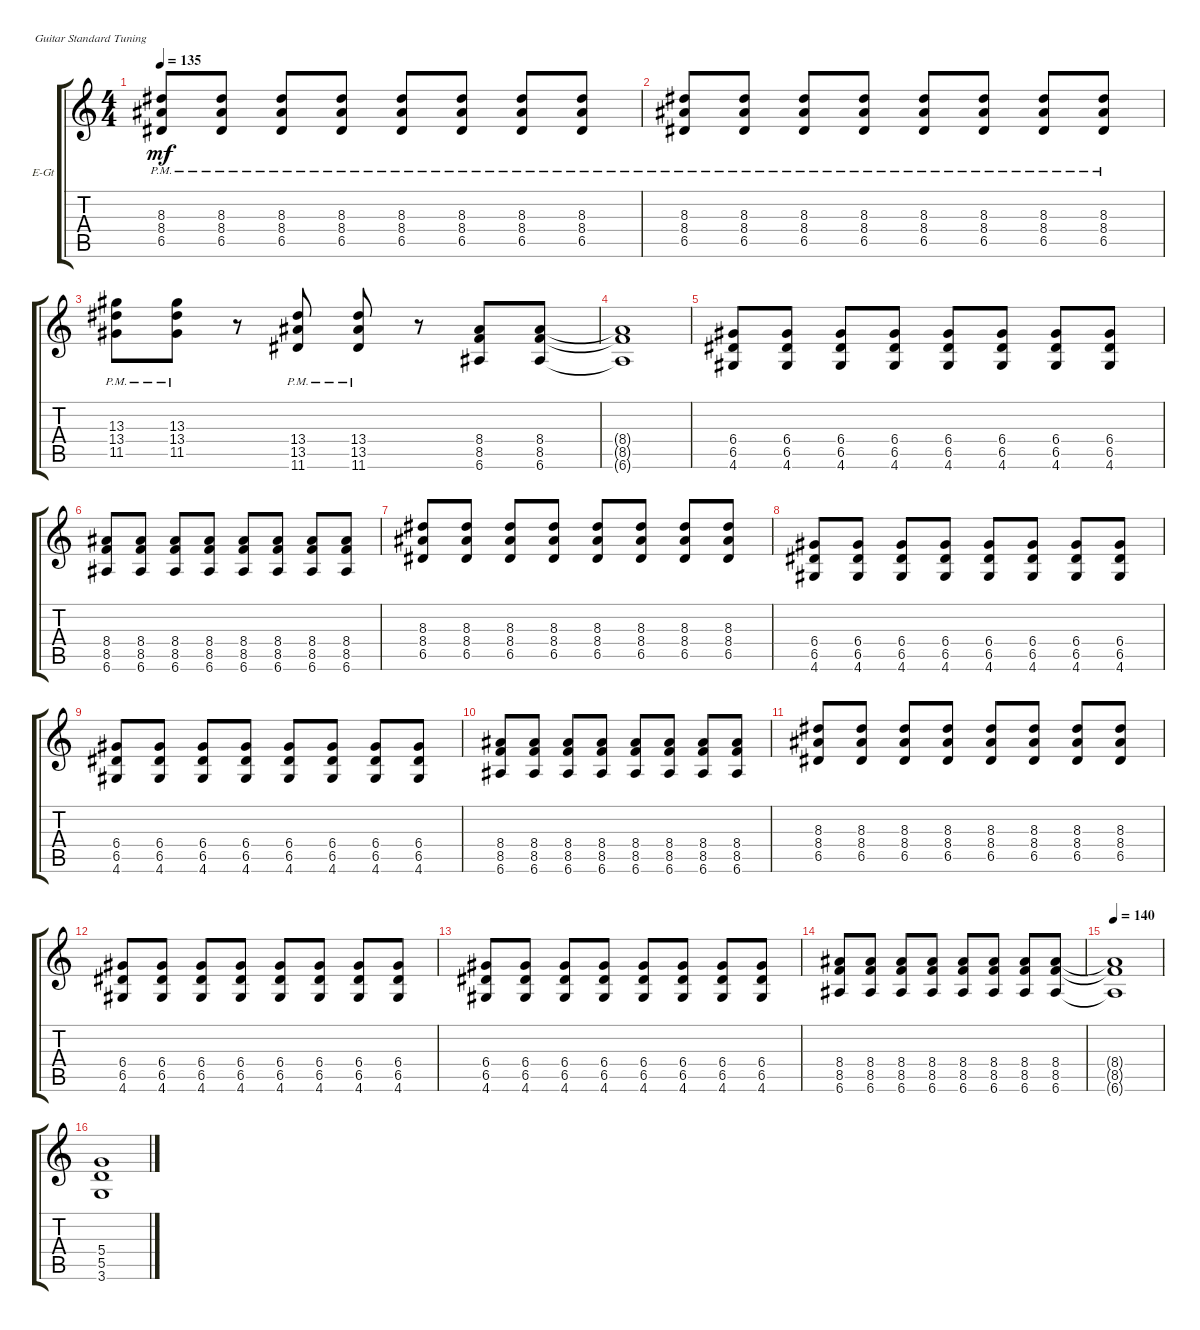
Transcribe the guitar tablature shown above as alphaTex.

\defaultSystemsLayout 4
\bracketExtendMode groupsimilarinstruments
\firstSystemTrackNameOrientation horizontal
\otherSystemsTrackNameOrientation horizontal
\track ("Electric Guitar" "E-Gt") {instrument distortionguitar}
\staff {score tabs}
\tuning (E4 B3 G3 D3 A2 E2)
\ts (4 4)
\tempo 135
\clef g2
\ks c
(8.3{pm} 8.4{pm} 6.5{pm}).8{dy mf} (8.3{pm} 8.4{pm} 6.5{pm}).8 (8.3{pm} 8.4{pm} 6.5{pm}).8 (8.3{pm} 8.4{pm} 6.5{pm}).8 (8.3{pm} 8.4{pm} 6.5{pm}).8 (8.3{pm} 8.4{pm} 6.5{pm}).8 (8.3{pm} 8.4{pm} 6.5{pm}).8 (8.3{pm} 8.4{pm} 6.5{pm}).8 |
(8.3{pm} 8.4{pm} 6.5{pm}).8 (8.3{pm} 8.4{pm} 6.5{pm}).8 (8.3{pm} 8.4{pm} 6.5{pm}).8 (8.3{pm} 8.4{pm} 6.5{pm}).8 (8.3{pm} 8.4{pm} 6.5{pm}).8 (8.3{pm} 8.4{pm} 6.5{pm}).8 (8.3{pm} 8.4{pm} 6.5{pm}).8 (8.3{pm} 8.4{pm} 6.5{pm}).8 |
(13.3{pm} 13.4{pm} 11.5{pm}).8 (13.3{pm} 13.4{pm} 11.5{pm}).8 r.8 (13.4{pm} 13.5{pm} 11.6{pm}).8 (13.4{pm} 13.5{pm} 11.6{pm}).8 r.8 (8.4 8.5 6.6).8 (8.4 8.5 6.6).8 |
(8.4{t} 8.5{t} 6.6{t}).1 |
(6.4 6.5 4.6).8 (6.4 6.5 4.6).8 (6.4 6.5 4.6).8 (6.4 6.5 4.6).8 (6.4 6.5 4.6).8 (6.4 6.5 4.6).8 (6.4 6.5 4.6).8 (6.4 6.5 4.6).8 |
(8.4 8.5 6.6).8 (8.4 8.5 6.6).8 (8.4 8.5 6.6).8 (8.4 8.5 6.6).8 (8.4 8.5 6.6).8 (8.4 8.5 6.6).8 (8.4 8.5 6.6).8 (8.4 8.5 6.6).8 |
(8.3 8.4 6.5).8 (8.3 8.4 6.5).8 (8.3 8.4 6.5).8 (8.3 8.4 6.5).8 (8.3 8.4 6.5).8 (8.3 8.4 6.5).8 (8.3 8.4 6.5).8 (8.3 8.4 6.5).8 |
(6.4 6.5 4.6).8 (6.4 6.5 4.6).8 (6.4 6.5 4.6).8 (6.4 6.5 4.6).8 (6.4 6.5 4.6).8 (6.4 6.5 4.6).8 (6.4 6.5 4.6).8 (6.4 6.5 4.6).8 |
(6.4 6.5 4.6).8 (6.4 6.5 4.6).8 (6.4 6.5 4.6).8 (6.4 6.5 4.6).8 (6.4 6.5 4.6).8 (6.4 6.5 4.6).8 (6.4 6.5 4.6).8 (6.4 6.5 4.6).8 |
(8.4 8.5 6.6).8 (8.4 8.5 6.6).8 (8.4 8.5 6.6).8 (8.4 8.5 6.6).8 (8.4 8.5 6.6).8 (8.4 8.5 6.6).8 (8.4 8.5 6.6).8 (8.4 8.5 6.6).8 |
(8.3 8.4 6.5).8 (8.3 8.4 6.5).8 (8.3 8.4 6.5).8 (8.3 8.4 6.5).8 (8.3 8.4 6.5).8 (8.3 8.4 6.5).8 (8.3 8.4 6.5).8 (8.3 8.4 6.5).8 |
(6.4 6.5 4.6).8 (6.4 6.5 4.6).8 (6.4 6.5 4.6).8 (6.4 6.5 4.6).8 (6.4 6.5 4.6).8 (6.4 6.5 4.6).8 (6.4 6.5 4.6).8 (6.4 6.5 4.6).8 |
(6.4 6.5 4.6).8 (6.4 6.5 4.6).8 (6.4 6.5 4.6).8 (6.4 6.5 4.6).8 (6.4 6.5 4.6).8 (6.4 6.5 4.6).8 (6.4 6.5 4.6).8 (6.4 6.5 4.6).8 |
(8.4 8.5 6.6).8 (8.4 8.5 6.6).8 (8.4 8.5 6.6).8 (8.4 8.5 6.6).8 (8.4 8.5 6.6).8 (8.4 8.5 6.6).8 (8.4 8.5 6.6).8 (8.4 8.5 6.6).8 |
\tempo 140
(8.4{t} 8.5{t} 6.6{t}).1 |
(3.6 5.5 5.4).1
